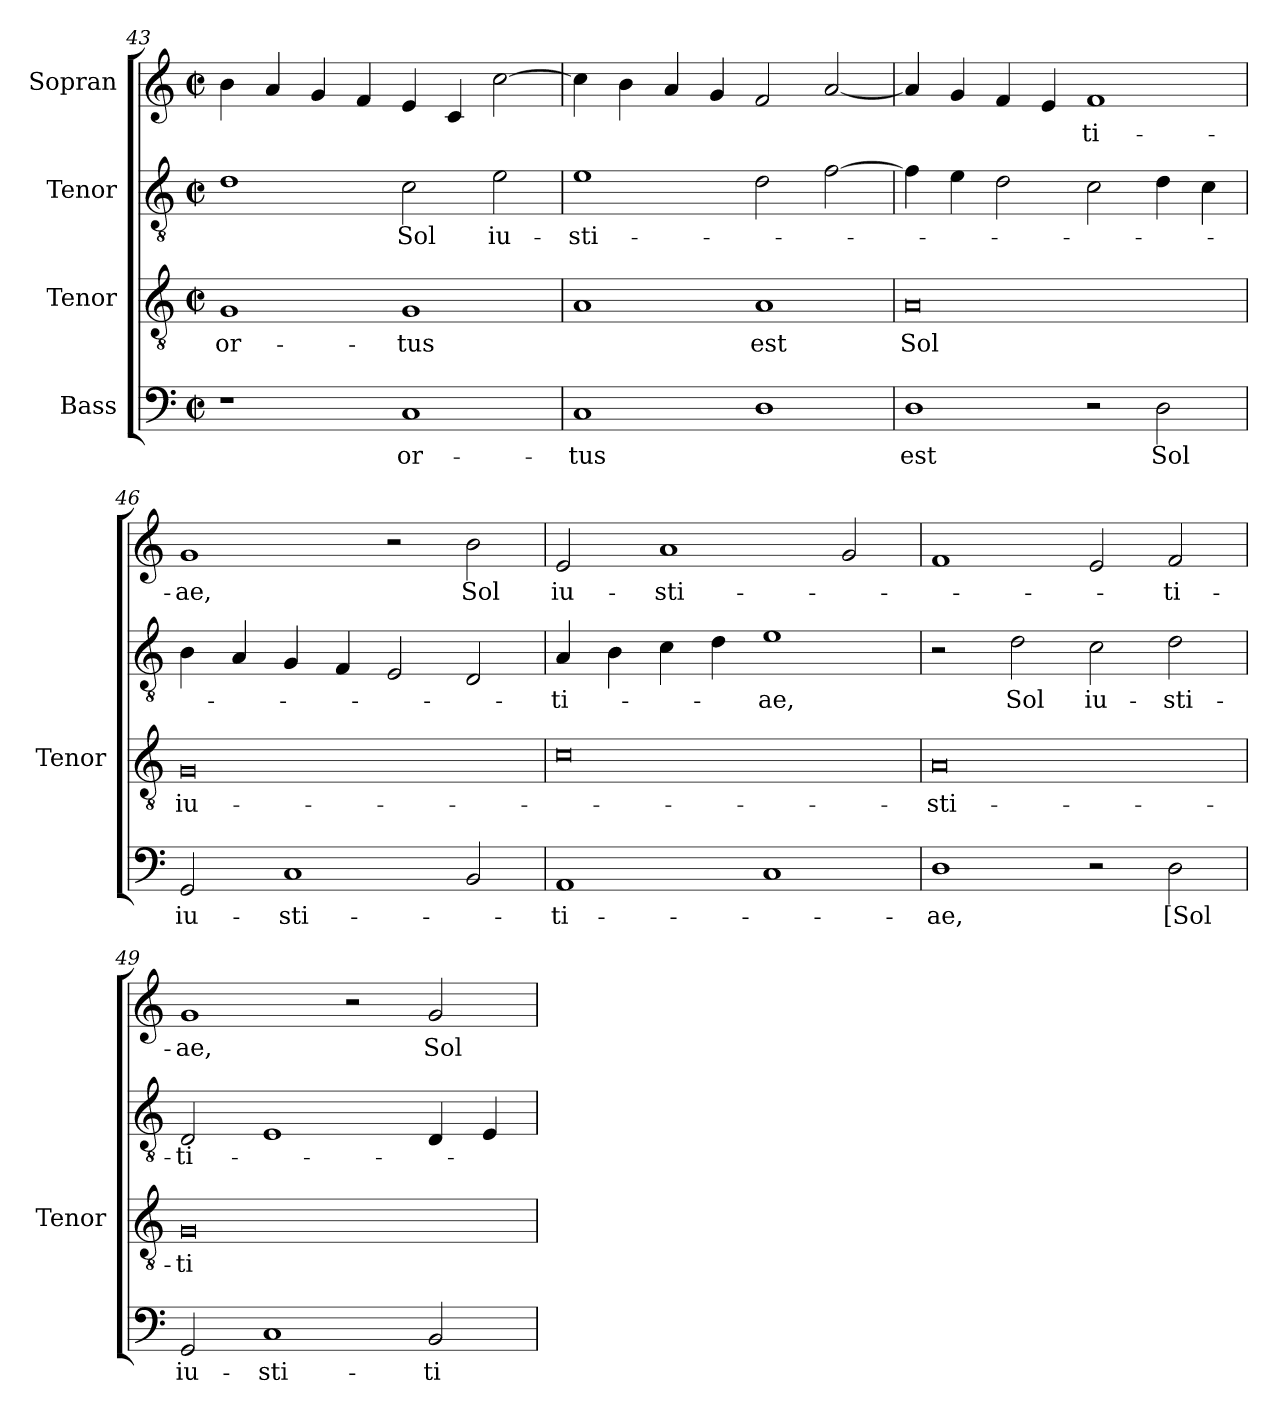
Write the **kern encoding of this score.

**kern	**text	**kern	**text	**kern	**text	**kern	**text
*part4	*part4	*part3	*part3	*part2	*part2	*part1	*part1
*staff4	*staff4	*staff3	*staff3	*staff2	*staff2	*staff1	*staff1
*I"Bass	*	*I"Tenor	*	*I"Tenor	*	*I"Sopran	*
*	*	*I'Tenor	*	*	*	*	*
!!LO:LB:g=z
*clefF4	*	*clefGv2	*	*clefGv2	*	*clefG2	*
*	*	*ITrd7c12	*	*ITrd7c12	*	*	*
*k[]	*	*k[]	*	*k[]	*	*k[]	*
*M2/2	*	*M2/2	*	*M2/2	*	*M2/2	*
*met(c|)	*	*met(c|)	*	*met(c|)	*	*met(c|)	*
=43	=43	=43	=43	=43	=43	=43	=43
!	!	!	!LO:LY:b:color=#000000	!	!	!	!
1r	.	1GGi	or-	1Di	.	4bi\	.
.	.	.	.	.	.	4ai/	.
.	.	.	.	.	.	4gi/	.
.	.	.	.	.	.	4fi/	.
!	!LO:LY:b:color=#000000	!	!	!	!	!	!
!	!	!	!LO:LY:b:color=#000000	!	!	!	!
!	!	!	!	!	!LO:LY:b:color=#000000	!	!
1Ci	or-	1GGi	-tus	2Ci\	Sol	4ei/	.
.	.	.	.	.	.	4ci/	.
!	!	!	!	!	!LO:LY:b:color=#000000	!	!
.	.	.	.	2Ei\	iu-	[>2cci\	.
=44	=44	=44	=44	=44	=44	=44	=44
!	!LO:LY:b:color=#000000	!	!	!	!	!	!
!	!	!	!	!	!LO:LY:b:color=#000000	!	!
1Ci	-tus	1AAi	.	1Ei	-sti-	4cci\]	.
.	.	.	.	.	.	4bi\	.
.	.	.	.	.	.	4ai/	.
.	.	.	.	.	.	4gi/	.
!	!	!	!LO:LY:b:color=#000000	!	!	!	!
1Di	.	1AAi	est	2Di\	.	2fi/	.
.	.	.	.	[>2Fi\	.	[<2ai/	.
=45	=45	=45	=45	=45	=45	=45	=45
!	!LO:LY:b:color=#000000	!	!	!	!	!	!
!	!	!	!LO:LY:b:color=#000000	!	!	!	!
1Di	est	0AAi	Sol	4Fi\]	.	4ai/]	.
.	.	.	.	4Ei\	.	4gi/	.
.	.	.	.	2Di\	.	4fi/	.
.	.	.	.	.	.	4ei/	.
!	!	!	!	!	!	!	!LO:LY:b:color=#000000
2r	.	.	.	2Ci\	.	1fi	-ti-
!	!LO:LY:b:color=#000000	!	!	!	!	!	!
2Di\	Sol	.	.	4Di\	.	.	.
.	.	.	.	4Ci\	.	.	.
=46	=46	=46	=46	=46	=46	=46	=46
!	!LO:LY:b:color=#000000	!	!	!	!	!	!
!	!	!	!LO:LY:b:color=#000000	!	!	!	!
!	!	!	!	!	!	!	!LO:LY:b:color=#000000
2GGi/	iu-	0GGi	iu-	4BBi\	.	1gi	-ae,
.	.	.	.	4AAi/	.	.	.
!	!LO:LY:b:color=#000000	!	!	!	!	!	!
1Ci	-sti-	.	.	4GGi/	.	.	.
.	.	.	.	4FFi/	.	.	.
.	.	.	.	2EEi/	.	2r	.
!	!	!	!	!	!	!	!LO:LY:b:color=#000000
2BBi/	.	.	.	2DDi/	.	2bi\	Sol
=47	=47	=47	=47	=47	=47	=47	=47
!	!LO:LY:b:color=#000000	!	!	!	!	!	!
!	!	!	!	!	!LO:LY:b:color=#000000	!	!
!	!	!	!	!	!	!	!LO:LY:b:color=#000000
1AAi	-ti-	0Ci	.	4AAi/	-ti-	2ei/	iu-
.	.	.	.	4BBi\	.	.	.
!	!	!	!	!	!	!	!LO:LY:b:color=#000000
.	.	.	.	4Ci\	.	1ai	-sti-
.	.	.	.	4Di\	.	.	.
!	!	!	!	!	!LO:LY:b:color=#000000	!	!
1Ci	.	.	.	1Ei	-ae,	.	.
.	.	.	.	.	.	2gi/	.
=48	=48	=48	=48	=48	=48	=48	=48
!	!LO:LY:b:color=#000000	!	!	!	!	!	!
!	!	!	!LO:LY:b:color=#000000	!	!	!	!
1Di	-ae,	0AAi	-sti-	2r	.	1fi	.
!	!	!	!	!	!LO:LY:b:color=#000000	!	!
.	.	.	.	2Di\	Sol	.	.
!	!	!	!	!	!LO:LY:b:color=#000000	!	!
2r	.	.	.	2Ci\	iu-	2ei/	.
!	!LO:LY:b:color=#000000	!	!	!	!	!	!
!	!	!	!	!	!LO:LY:b:color=#000000	!	!
!	!	!	!	!	!	!	!LO:LY:b:color=#000000
2Di\	[Sol	.	.	2Di\	-sti-	2fi/	-ti-
=49	=49	=49	=49	=49	=49	=49	=49
!	!LO:LY:b:color=#000000	!	!	!	!	!	!
!	!	!	!LO:LY:b:color=#000000	!	!	!	!
!	!	!	!	!	!LO:LY:b:color=#000000	!	!
!	!	!	!	!	!	!	!LO:LY:b:color=#000000
2GGi/	iu-	0GGi	-ti-	2DDi/	-ti-	1gi	-ae,
!	!LO:LY:b:color=#000000	!	!	!	!	!	!
1Ci	-sti-	.	.	1EEi	.	.	.
.	.	.	.	.	.	2r	.
!	!LO:LY:b:color=#000000	!	!	!	!	!	!
!	!	!	!	!	!	!	!LO:LY:b:color=#000000
2BBi/	-ti-	.	.	4DDi/	.	2gi/	Sol
.	.	.	.	4EEi/	.	.	.
=	=	=	=	=	=	=	=
*-	*-	*-	*-	*-	*-	*-	*-
